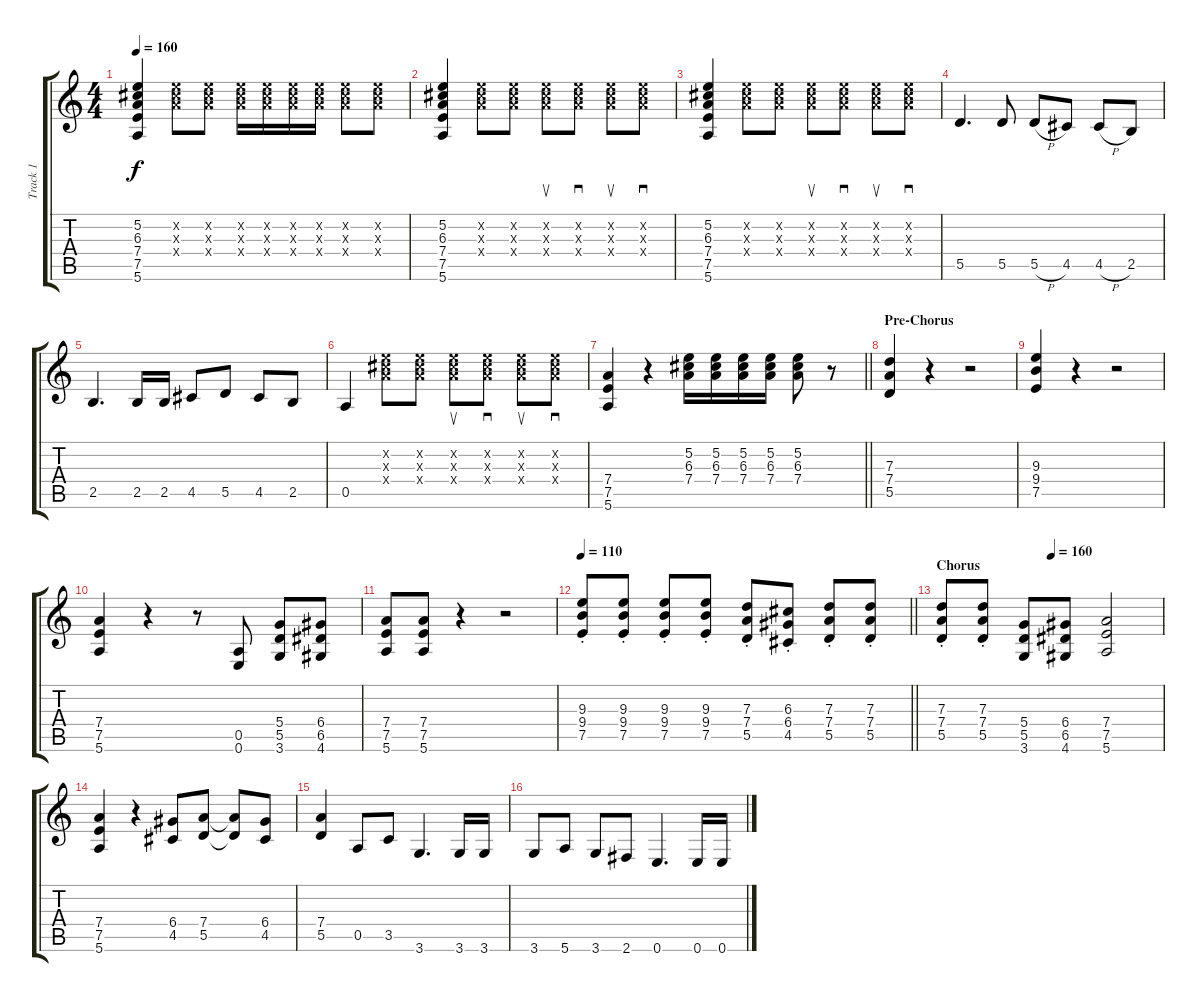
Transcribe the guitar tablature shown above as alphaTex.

\track ("Track 1" "Track 1") {instrument overdrivenguitar}
\staff {score tabs}
\tuning (E4 B3 G3 D3 A2 E2) {hide}
\ts (4 4)
\tempo 160
\clef g2
\ks c
(5.2 6.3 7.4 7.5 5.6).4{dy f} (5.2{x} 6.3{x} 7.4{x}).8 (5.2{x} 6.3{x} 7.4{x}).8 (5.2{x} 6.3{x} 7.4{x}).16 (5.2{x} 6.3{x} 7.4{x}).16 (5.2{x} 6.3{x} 7.4{x}).16 (5.2{x} 6.3{x} 7.4{x}).16 (5.2{x} 6.3{x} 7.4{x}).8 (5.2{x} 6.3{x} 7.4{x}).8 |
(5.2 6.3 7.4 7.5 5.6).4 (5.2{x} 6.3{x} 7.4{x}).8 (5.2{x} 6.3{x} 7.4{x}).8 (5.2{x} 6.3{x} 7.4{x}).8{su} (5.2{x} 6.3{x} 7.4{x}).8{sd} (5.2{x} 6.3{x} 7.4{x}).8{su} (5.2{x} 6.3{x} 7.4{x}).8{sd} |
(5.2 6.3 7.4 7.5 5.6).4 (5.2{x} 6.3{x} 7.4{x}).8 (5.2{x} 6.3{x} 7.4{x}).8 (5.2{x} 6.3{x} 7.4{x}).8{su} (5.2{x} 6.3{x} 7.4{x}).8{sd} (5.2{x} 6.3{x} 7.4{x}).8{su} (5.2{x} 6.3{x} 7.4{x}).8{sd} |
5.5.4{d} 5.5.8 5.5{h}.8 4.5.8 4.5{h}.8 2.5.8 |
2.5.4{d} 2.5.16 2.5.16 4.5.8 5.5.8 4.5.8 2.5.8 |
0.5.4 (5.2{x} 6.3{x} 7.4{x}).8 (5.2{x} 6.3{x} 7.4{x}).8 (5.2{x} 6.3{x} 7.4{x}).8{su} (5.2{x} 6.3{x} 7.4{x}).8{sd} (5.2{x} 6.3{x} 7.4{x}).8{su} (5.2{x} 6.3{x} 7.4{x}).8{sd} |
\barLineRight lightlight
(7.4 7.5 5.6).4 r.4 (5.2 6.3 7.4).16 (5.2 6.3 7.4).16 (5.2 6.3 7.4).16 (5.2 6.3 7.4).16 (5.2 6.3 7.4).8 r.8 |
\section ("" "Pre-Chorus")
(7.3 7.4 5.5).4 r.4 r.2 |
(9.3 9.4 7.5).4 r.4 r.2 |
(7.4 7.5 5.6).4 r.4 r.8 (0.5 0.6).8 (5.4 5.5 3.6).8 (6.4 6.5 4.6).8 |
(7.4 7.5 5.6).8 (7.4 7.5 5.6).8 r.4 r.2 |
\tempo 110
\barLineRight lightlight
(9.3{st} 9.4{st} 7.5{st}).8 (9.3{st} 9.4{st} 7.5{st}).8 (9.3{st} 9.4{st} 7.5{st}).8 (9.3{st} 9.4{st} 7.5{st}).8 (7.3{st} 7.4 5.5).8 (6.3{st} 6.4 4.5).8 (7.3{st} 7.4{st} 5.5{st}).8 (7.3{st} 7.4{st} 5.5{st}).8 |
\section ("" "Chorus")
\tempo (160 0.5)
(7.3{st} 7.4{st} 5.5{st}).8 (7.3{st} 7.4{st} 5.5{st}).8 (5.4 5.5 3.6).8 (6.4 6.5 4.6).8 (7.4 7.5 5.6).2 |
(7.4 7.5 5.6).4 r.4 (6.4 4.5).8 (7.4 5.5).8 (7.4{t} 5.5{t}).8 (6.4 4.5).8 |
(7.4 5.5).4 0.5.8 3.5.8 3.6.4{d} 3.6.16 3.6.16 |
3.6.8 5.6.8 3.6.8 2.6.8 0.6.4{d} 0.6.16 0.6.16
